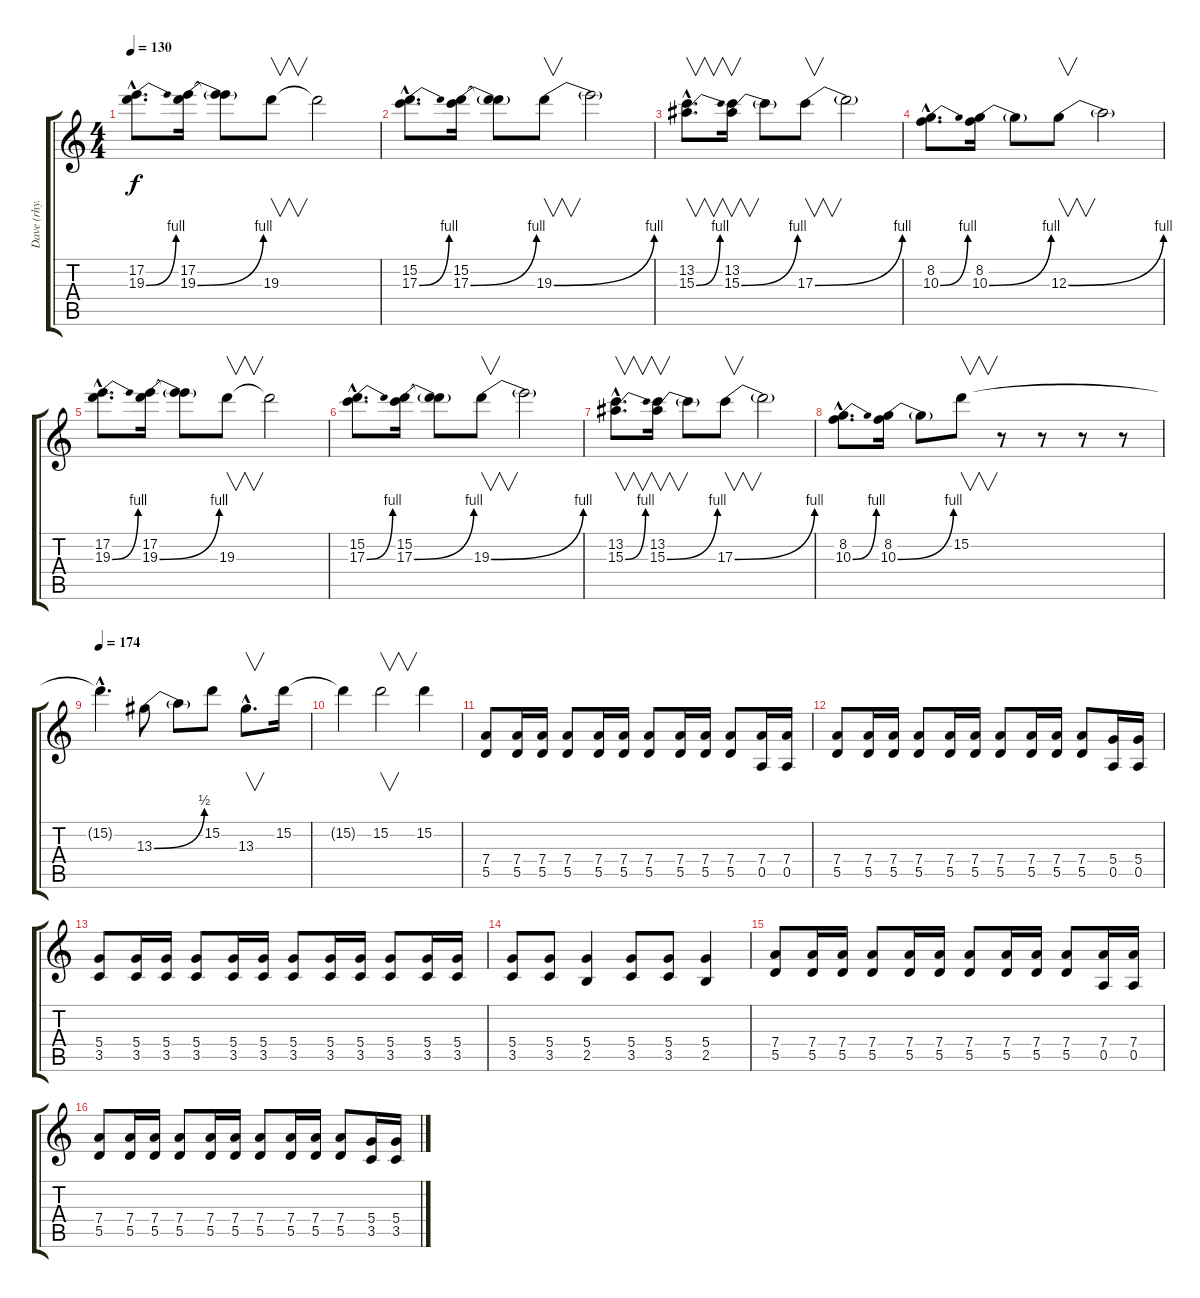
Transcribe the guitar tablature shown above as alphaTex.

\track ("Dave (rhy. guitar + solo)" "Dave (rhy.") {instrument distortionguitar}
\staff {score tabs}
\tuning (E4 B3 G3 D3 A2 E2) {hide}
\ts (4 4)
\tempo 130
\clef g2
\ks c
(17.2{hac} 19.3{be (bend 0 0 60 4) hac}).8{d dy f} (17.2 19.3{be (bend 0 0 60 4)}).16 (17.2{t} 19.3{t}).8 19.3.8{v} 19.3{t}.2 |
(15.2{hac} 17.3{be (bend 0 0 60 4) hac}).8{d} (15.2 17.3{be (bend 0 0 60 4)}).16 (15.2{t} 17.3{t}).8 19.3{be (bend 0 0 60 4)}.8{v} 19.3{t}.2 |
(13.2{hac} 15.3{be (bend 0 0 60 4) hac}).8{v d} (13.2 15.3{be (bend 0 0 60 4)}).16{v} 15.3{t}.8 17.3{be (bend 0 0 60 4)}.8{v} 17.3{t}.2 |
(8.2{hac} 10.3{be (bend 0 0 60 4) hac}).8{d} (8.2 10.3{be (bend 0 0 60 4)}).16 10.3{t}.8 12.3{be (bend 0 0 60 4)}.8{v} 12.3{t}.2 |
(17.2{hac} 19.3{be (bend 0 0 60 4) hac}).8{d} (17.2 19.3{be (bend 0 0 60 4)}).16 (17.2{t} 19.3{t}).8 19.3.8{v} 19.3{t}.2 |
(15.2{hac} 17.3{be (bend 0 0 60 4) hac}).8{d} (15.2 17.3{be (bend 0 0 60 4)}).16 (15.2{t} 17.3{t}).8 19.3{be (bend 0 0 60 4)}.8{v} 19.3{t}.2 |
(13.2{hac} 15.3{be (bend 0 0 60 4) hac}).8{v d} (13.2 15.3{be (bend 0 0 60 4)}).16{v} 15.3{t}.8 17.3{be (bend 0 0 60 4)}.8{v} 17.3{t}.2 |
(8.2{hac} 10.3{be (bend 0 0 60 4) hac}).8{d} (8.2 10.3{be (bend 0 0 60 4)}).16 10.3{t}.8 15.2.8{v} r.8 r.8 r.8 r.8 |
\tempo 174
15.2{hac t}.4{d} 13.3{be (bend 0 0 60 2)}.8 13.3{t}.8 15.2.8 13.3{hac}.8{v d} 15.2.16 |
15.2{t}.4 15.2.2{v} 15.2.4 |
(7.4 5.5).8 (7.4 5.5).16 (7.4 5.5).16 (7.4 5.5).8 (7.4 5.5).16 (7.4 5.5).16 (7.4 5.5).8 (7.4 5.5).16 (7.4 5.5).16 (7.4 5.5).8 (7.4 0.5).16 (7.4 0.5).16 |
(7.4 5.5).8 (7.4 5.5).16 (7.4 5.5).16 (7.4 5.5).8 (7.4 5.5).16 (7.4 5.5).16 (7.4 5.5).8 (7.4 5.5).16 (7.4 5.5).16 (7.4 5.5).8 (5.4 0.5).16 (5.4 0.5).16 |
(5.4 3.5).8 (5.4 3.5).16 (5.4 3.5).16 (5.4 3.5).8 (5.4 3.5).16 (5.4 3.5).16 (5.4 3.5).8 (5.4 3.5).16 (5.4 3.5).16 (5.4 3.5).8 (5.4 3.5).16 (5.4 3.5).16 |
(5.4 3.5).8 (5.4 3.5).8 (5.4 2.5).4 (5.4 3.5).8 (5.4 3.5).8 (5.4 2.5).4 |
(7.4 5.5).8 (7.4 5.5).16 (7.4 5.5).16 (7.4 5.5).8 (7.4 5.5).16 (7.4 5.5).16 (7.4 5.5).8 (7.4 5.5).16 (7.4 5.5).16 (7.4 5.5).8 (7.4 0.5).16 (7.4 0.5).16 |
(7.4 5.5).8 (7.4 5.5).16 (7.4 5.5).16 (7.4 5.5).8 (7.4 5.5).16 (7.4 5.5).16 (7.4 5.5).8 (7.4 5.5).16 (7.4 5.5).16 (7.4 5.5).8 (5.4 3.5).16 (5.4 3.5).16
